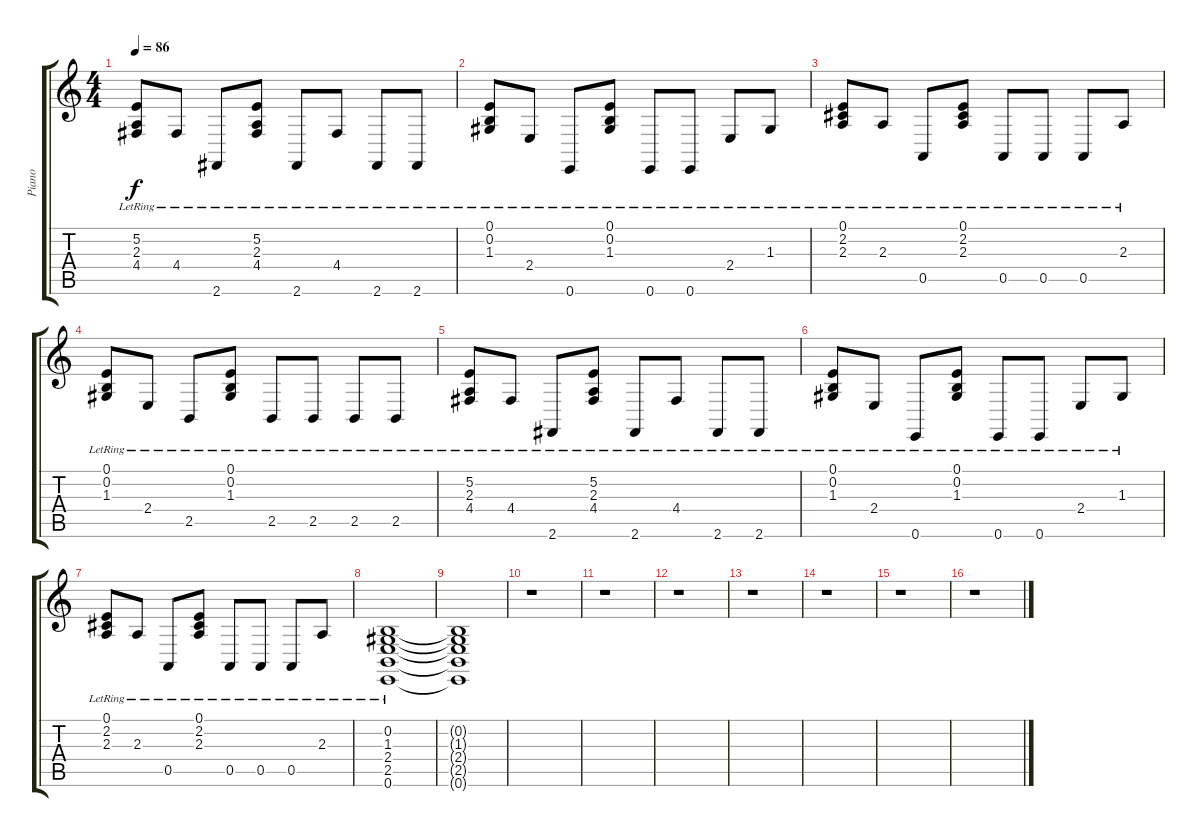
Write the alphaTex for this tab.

\track ("Piano" "Piano") {instrument acousticgrandpiano}
\staff {score tabs}
\tuning (E4 B3 G3 D3 A2 E2) {hide}
\ts (4 4)
\tempo 86
\clef g2
\ks c
(5.2{lr} 2.3{lr} 4.4{lr}).8{dy f} 4.4{lr}.8 2.6{lr}.8 (5.2{lr} 2.3{lr} 4.4{lr}).8 2.6{lr}.8 4.4{lr}.8 2.6{lr}.8 2.6{lr}.8 |
(0.1{lr} 0.2{lr} 1.3{lr}).8 2.4{lr}.8 0.6{lr}.8 (0.1{lr} 0.2{lr} 1.3{lr}).8 0.6{lr}.8 0.6{lr}.8 2.4{lr}.8 1.3{lr}.8 |
(0.1{lr} 2.2{lr} 2.3{lr}).8 2.3{lr}.8 0.5{lr}.8 (0.1{lr} 2.2{lr} 2.3{lr}).8 0.5{lr}.8 0.5{lr}.8 0.5{lr}.8 2.3{lr}.8 |
(0.1{lr} 0.2{lr} 1.3{lr}).8 2.4{lr}.8 2.5{lr}.8 (0.1{lr} 0.2{lr} 1.3{lr}).8 2.5{lr}.8 2.5{lr}.8 2.5{lr}.8 2.5{lr}.8 |
(5.2{lr} 2.3{lr} 4.4{lr}).8 4.4{lr}.8 2.6{lr}.8 (5.2{lr} 2.3{lr} 4.4{lr}).8 2.6{lr}.8 4.4{lr}.8 2.6{lr}.8 2.6{lr}.8 |
(0.1{lr} 0.2{lr} 1.3{lr}).8 2.4{lr}.8 0.6{lr}.8 (0.1{lr} 0.2{lr} 1.3{lr}).8 0.6{lr}.8 0.6{lr}.8 2.4{lr}.8 1.3{lr}.8 |
(0.1{lr} 2.2{lr} 2.3{lr}).8 2.3{lr}.8 0.5{lr}.8 (0.1{lr} 2.2{lr} 2.3{lr}).8 0.5{lr}.8 0.5{lr}.8 0.5{lr}.8 2.3{lr}.8 |
(0.2{lr} 1.3{lr} 2.4{lr} 2.5{lr} 0.6{lr}).1 |
(0.2{t} 1.3{t} 2.4{t} 2.5{t} 0.6{t}).1 |
r.1 |
r.1 |
r.1 |
r.1 |
r.1 |
r.1 |
r.1
